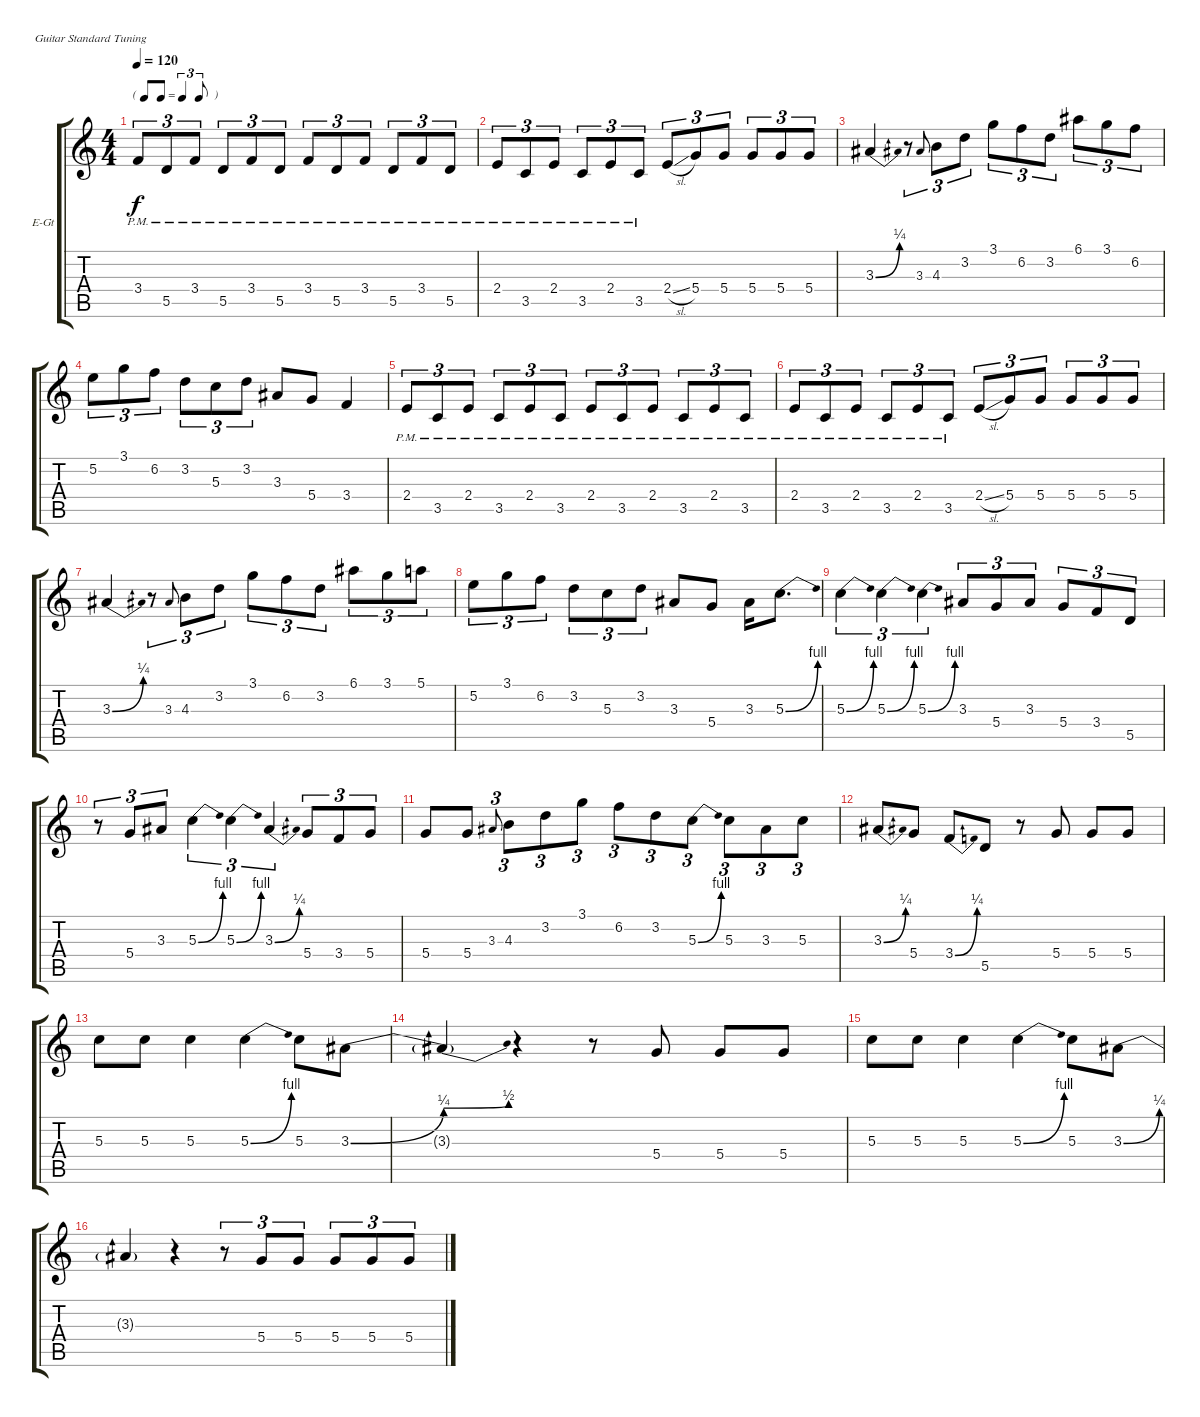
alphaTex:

\defaultSystemsLayout 4
\bracketExtendMode groupsimilarinstruments
\firstSystemTrackNameOrientation horizontal
\otherSystemsTrackNameOrientation horizontal
\track ("Electric Guitar" "E-Gt") {instrument electricguitarclean}
\staff {score tabs}
\tuning (E4 B3 G3 D3 A2 E2)
\ts (4 4)
\tf triplet8th
\tempo 120
\clef g2
\ks c
3.4{pm}.8{tu (3 2) dy f} 5.5{pm}.8{tu (3 2)} 3.4{pm}.8{tu (3 2)} 5.5{pm}.8{tu (3 2)} 3.4{pm}.8{tu (3 2)} 5.5{pm}.8{tu (3 2)} 3.4{pm}.8{tu (3 2)} 5.5{pm}.8{tu (3 2)} 3.4{pm}.8{tu (3 2)} 5.5{pm}.8{tu (3 2)} 3.4{pm}.8{tu (3 2)} 5.5{pm}.8{tu (3 2)} |
2.4{pm}.8{tu (3 2)} 3.5{pm}.8{tu (3 2)} 2.4{pm}.8{tu (3 2)} 3.5{pm}.8{tu (3 2)} 2.4{pm}.8{tu (3 2)} 3.5{pm}.8{tu (3 2)} 2.4{sl}.8{tu (3 2)} 5.4.8{tu (3 2)} 5.4.8{tu (3 2)} 5.4.8{tu (3 2)} 5.4.8{tu (3 2)} 5.4.8{tu (3 2)} |
3.3{be (bend 0 0 15.6 1)}.4 r.8{tu (3 2)} 3.3.8{tu (3 2) gr onbeat} 4.3.8{tu (3 2)} 3.2.8{tu (3 2)} 3.1.8{tu (3 2)} 6.2.8{tu (3 2)} 3.2.8{tu (3 2)} 6.1.8{tu (3 2)} 3.1.8{tu (3 2)} 6.2.8{tu (3 2)} |
5.2.8{tu (3 2)} 3.1.8{tu (3 2)} 6.2.8{tu (3 2)} 3.2.8{tu (3 2)} 5.3.8{tu (3 2)} 3.2.8{tu (3 2)} 3.3.8 5.4.8 3.4.4 |
2.4{pm}.8{tu (3 2)} 3.5{pm}.8{tu (3 2)} 2.4{pm}.8{tu (3 2)} 3.5{pm}.8{tu (3 2)} 2.4{pm}.8{tu (3 2)} 3.5{pm}.8{tu (3 2)} 2.4{pm}.8{tu (3 2)} 3.5{pm}.8{tu (3 2)} 2.4{pm}.8{tu (3 2)} 3.5{pm}.8{tu (3 2)} 2.4{pm}.8{tu (3 2)} 3.5{pm}.8{tu (3 2)} |
2.4{pm}.8{tu (3 2)} 3.5{pm}.8{tu (3 2)} 2.4{pm}.8{tu (3 2)} 3.5{pm}.8{tu (3 2)} 2.4{pm}.8{tu (3 2)} 3.5{pm}.8{tu (3 2)} 2.4{sl}.8{tu (3 2)} 5.4.8{tu (3 2)} 5.4.8{tu (3 2)} 5.4.8{tu (3 2)} 5.4.8{tu (3 2)} 5.4.8{tu (3 2)} |
3.3{be (bend 0 0 15.6 1)}.4 r.8{tu (3 2)} 3.3.8{tu (3 2) gr onbeat} 4.3.8{tu (3 2)} 3.2.8{tu (3 2)} 3.1.8{tu (3 2)} 6.2.8{tu (3 2)} 3.2.8{tu (3 2)} 6.1.8{tu (3 2)} 3.1.8{tu (3 2)} 5.1.8{tu (3 2)} |
5.2.8{tu (3 2)} 3.1.8{tu (3 2)} 6.2.8{tu (3 2)} 3.2.8{tu (3 2)} 5.3.8{tu (3 2)} 3.2.8{tu (3 2)} 3.3.8 5.4.8 3.3.16 5.3{be (bend 0 0 15 4)}.8{d} |
5.3{be (bend 0 0 15 4)}.4{tu (3 2)} 5.3{be (bend 0 0 15 4)}.4{tu (3 2)} 5.3{be (bend 0 0 15 4)}.4{tu (3 2)} 3.3.8{tu (3 2)} 5.4.8{tu (3 2)} 3.3.8{tu (3 2)} 5.4.8{tu (3 2)} 3.4.8{tu (3 2)} 5.5.8{tu (3 2)} |
r.8{tu (3 2)} 5.4.8{tu (3 2)} 3.3.8{tu (3 2)} 5.3{be (bend 0 0 15 4)}.4{tu (3 2)} 5.3{be (bend 0 0 15 4)}.4{tu (3 2)} 3.3{be (bend 0 0 15 1)}.4{tu (3 2)} 5.4.8{tu (3 2)} 3.4.8{tu (3 2)} 5.4.8{tu (3 2)} |
5.4.8 5.4.8 3.3.8{tu (3 2) gr onbeat} 4.3.8{tu (3 2)} 3.2.8{tu (3 2)} 3.1.8{tu (3 2)} 6.2.8{tu (3 2)} 3.2.8{tu (3 2)} 5.3{be (bend 0 0 15 4)}.8{tu (3 2)} 5.3.8{tu (3 2)} 3.3.8{tu (3 2)} 5.3.8{tu (3 2)} |
3.3{be (bend 0 0 14.399999999999999 1)}.8 5.4.8 3.4{be (bend 0 0 13.2 1)}.8 5.5.8 r.8 5.4.8 5.4.8 5.4.8 |
5.3.8 5.3.8 5.3.4 5.3{be (bend 0 0 15 4)}.4 5.3.8 3.3{be (bend 0 0 15.6 1)}.8 |
3.3{be (bend 0 1 18 2) t}.4 r.4 r.8 5.4.8 5.4.8 5.4.8 |
5.3.8 5.3.8 5.3.4 5.3{be (bend 0 0 15 4)}.4 5.3.8 3.3{be (bend 0 0 13.799999999999999 1)}.8 |
3.3{t}.4 r.4 r.8{tu (3 2)} 5.4.8{tu (3 2)} 5.4.8{tu (3 2)} 5.4.8{tu (3 2)} 5.4.8{tu (3 2)} 5.4.8{tu (3 2)}
